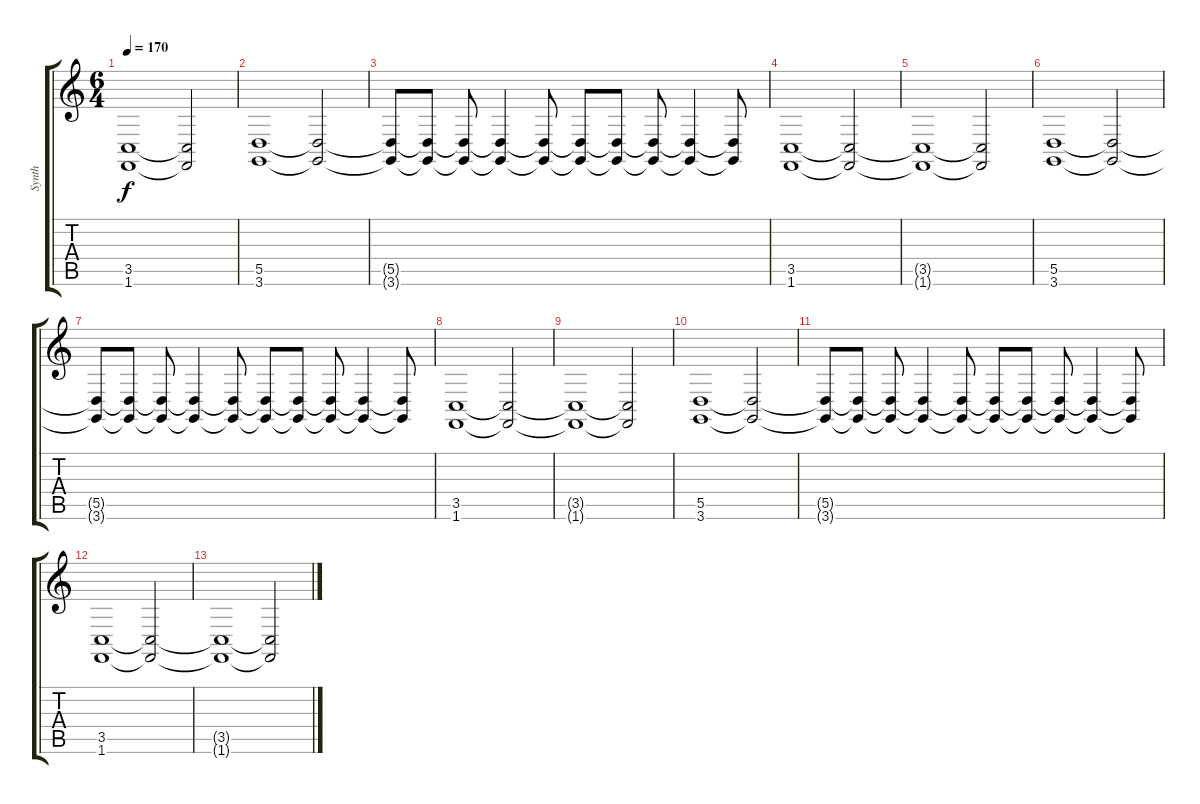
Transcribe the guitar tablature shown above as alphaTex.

\track ("Synth" "Synth") {instrument stringensemble1}
\staff {score tabs}
\tuning (E4 B3 G3 D3 A2 E2) {hide}
\ts (6 4)
\tempo 170
\clef g2
\ks c
(3.5{t} 1.6{t}).1{dy f} (3.5{t} 1.6{t}).2 |
(5.5 3.6).1 (5.5{t} 3.6{t}).2 |
(5.5{t} 3.6{t}).8 (5.5{t} 3.6{t}).8 (5.5{t} 3.6{t}).8 (5.5{t} 3.6{t}).4 (5.5{t} 3.6{t}).8 (5.5{t} 3.6{t}).8 (5.5{t} 3.6{t}).8 (5.5{t} 3.6{t}).8 (5.5{t} 3.6{t}).4 (5.5{t} 3.6{t}).8 |
(3.5 1.6).1 (3.5{t} 1.6{t}).2 |
(3.5{t} 1.6{t}).1 (3.5{t} 1.6{t}).2 |
(5.5 3.6).1 (5.5{t} 3.6{t}).2 |
(5.5{t} 3.6{t}).8 (5.5{t} 3.6{t}).8 (5.5{t} 3.6{t}).8 (5.5{t} 3.6{t}).4 (5.5{t} 3.6{t}).8 (5.5{t} 3.6{t}).8 (5.5{t} 3.6{t}).8 (5.5{t} 3.6{t}).8 (5.5{t} 3.6{t}).4 (5.5{t} 3.6{t}).8 |
(3.5 1.6).1 (3.5{t} 1.6{t}).2 |
(3.5{t} 1.6{t}).1 (3.5{t} 1.6{t}).2 |
(5.5 3.6).1 (5.5{t} 3.6{t}).2 |
(5.5{t} 3.6{t}).8 (5.5{t} 3.6{t}).8 (5.5{t} 3.6{t}).8 (5.5{t} 3.6{t}).4 (5.5{t} 3.6{t}).8 (5.5{t} 3.6{t}).8 (5.5{t} 3.6{t}).8 (5.5{t} 3.6{t}).8 (5.5{t} 3.6{t}).4 (5.5{t} 3.6{t}).8 |
(3.5 1.6).1 (3.5{t} 1.6{t}).2 |
(3.5{t} 1.6{t}).1 (3.5{t} 1.6{t}).2
